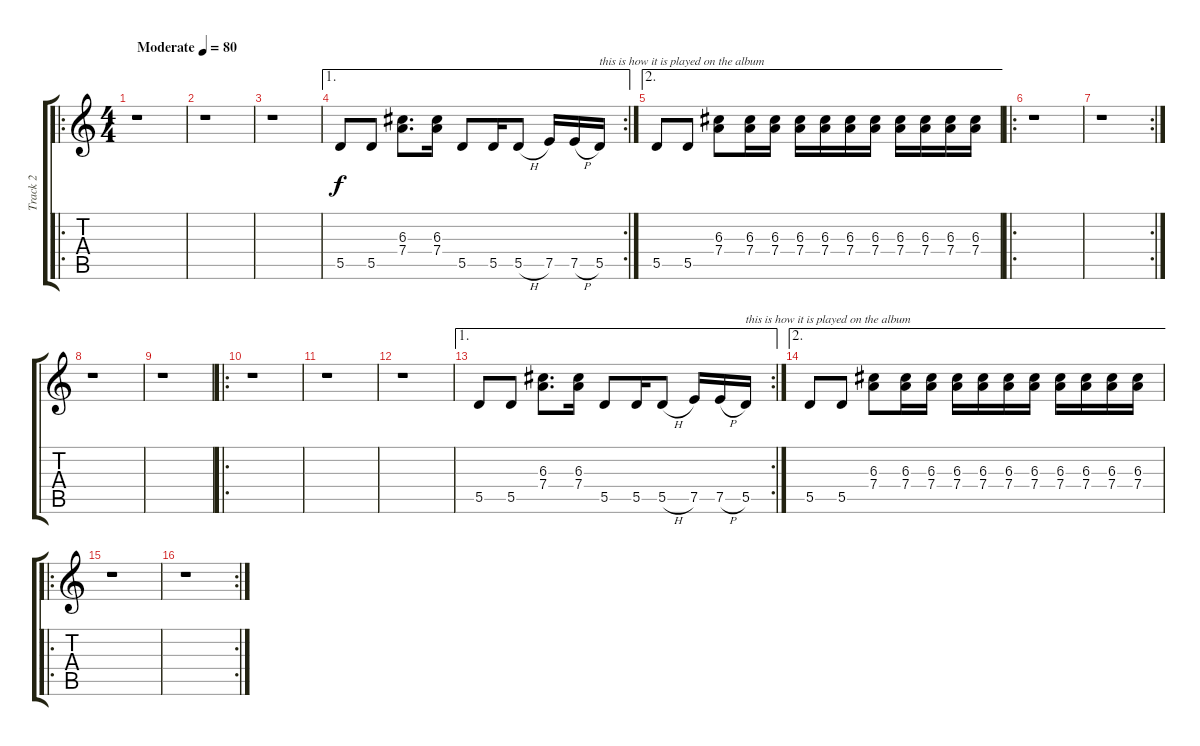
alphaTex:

\track ("Track 2" "Track 2") {instrument acousticguitarsteel}
\staff {score tabs}
\tuning (E4 B3 G3 D3 A2 E2) {hide}
\ro
\ts (4 4)
\tempo (80 "Moderate")
\clef g2
\ks c
r.1{dy f instrument acousticguitarsteel} |
r.1 |
r.1 |
\ae 1
\rc 2
5.5.8 5.5.8 (6.3 7.4).8{d} (6.3 7.4).16 5.5.8 5.5.16 5.5{h}.8 7.5.16 7.5{h}.16 5.5.16{txt "this is how it is played on the album"} |
\ae 2
5.5.8 5.5.8 (6.3 7.4).8 (6.3 7.4).16 (6.3 7.4).16 (6.3 7.4).16 (6.3 7.4).16 (6.3 7.4).16 (6.3 7.4).16 (6.3 7.4).16 (6.3 7.4).16 (6.3 7.4).16 (6.3 7.4).16 |
\ro
r.1 |
\rc 2
r.1 |
r.1 |
r.1 |
\ro
r.1 |
r.1 |
r.1 |
\ae 1
\rc 2
5.5.8 5.5.8 (6.3 7.4).8{d} (6.3 7.4).16 5.5.8 5.5.16 5.5{h}.8 7.5.16 7.5{h}.16 5.5.16{txt "this is how it is played on the album"} |
\ae 2
5.5.8 5.5.8 (6.3 7.4).8 (6.3 7.4).16 (6.3 7.4).16 (6.3 7.4).16 (6.3 7.4).16 (6.3 7.4).16 (6.3 7.4).16 (6.3 7.4).16 (6.3 7.4).16 (6.3 7.4).16 (6.3 7.4).16 |
\ro
r.1 |
\rc 2
r.1
